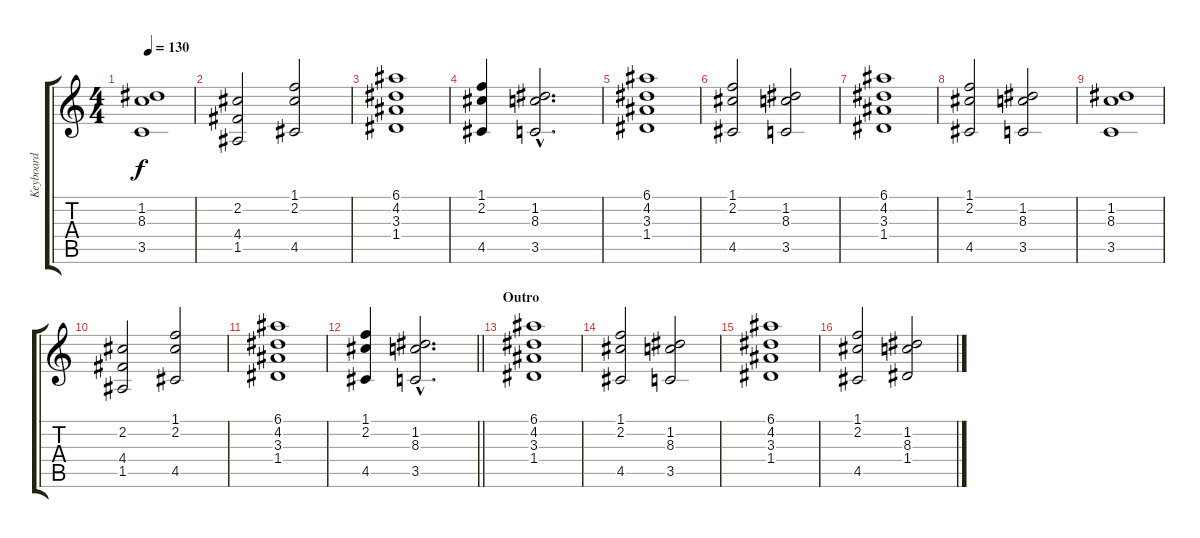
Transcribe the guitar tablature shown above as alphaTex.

\track ("Keyboard" "Keyboard") {instrument rockorgan}
\staff {score tabs}
\tuning (E5 B4 G4 D4 A3 E3) {hide}
\ts (4 4)
\tempo 130
\clef g2
\ks c
(1.2 8.3 3.5).1{dy f} |
(2.2 4.4 1.5).2 (1.1 2.2 4.5).2 |
(6.1 4.2 3.3 1.4).1 |
(1.1 2.2 4.5).4 (1.2{hac} 8.3{hac} 3.5{hac}).2{d} |
(6.1 4.2 3.3 1.4).1 |
(1.1 2.2 4.5).2 (1.2 8.3 3.5).2 |
(6.1 4.2 3.3 1.4).1 |
(1.1 2.2 4.5).2 (1.2 8.3 3.5).2 |
(1.2 8.3 3.5).1 |
(2.2 4.4 1.5).2 (1.1 2.2 4.5).2 |
(6.1 4.2 3.3 1.4).1 |
\barLineRight lightlight
(1.1 2.2 4.5).4 (1.2{hac} 8.3{hac} 3.5{hac}).2{d} |
\section ("" "Outro")
(6.1 4.2 3.3 1.4).1 |
(1.1 2.2 4.5).2 (1.2 8.3 3.5).2 |
(6.1 4.2 3.3 1.4).1 |
(1.1 2.2 4.5).2 (1.2 8.3 1.4).2
